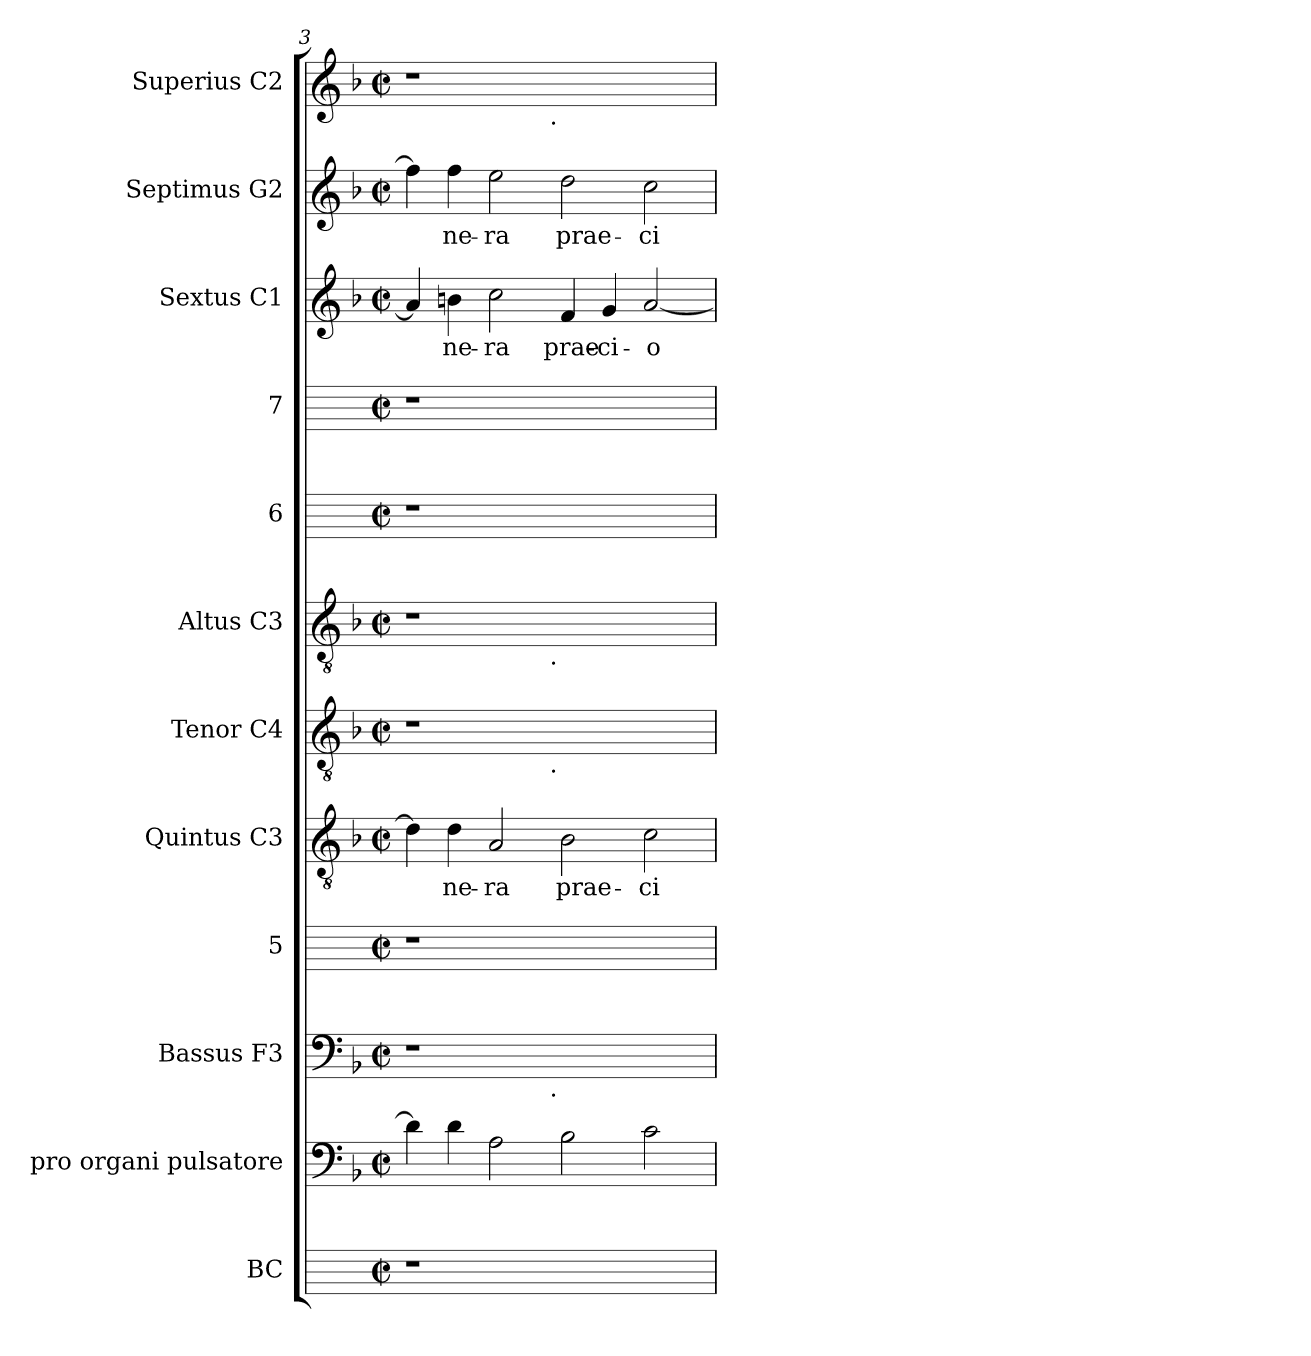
**kern	**kern	**kern	**kern	**kern	**text	**kern	**kern	**kern	**kern	**kern	**text	**kern	**text	**kern
*part12	*part11	*part10	*part9	*part8	*part8	*part7	*part6	*part5	*part4	*part3	*part3	*part2	*part2	*part1
*staff12	*staff11	*staff10	*staff9	*staff8	*staff8	*staff7	*staff6	*staff5	*staff4	*staff3	*staff3	*staff2	*staff2	*staff1
*I"BC	*I"pro organi  pulsatore	*I"Bassus  F3	*I"5	*I"Quintus  C3	*	*I"Tenor  C4	*I"Altus  C3	*I"6	*I"7	*I"Sextus  C1	*	*I"Septimus  G2	*	*I"Superius  C2
*I'BC	*	*I'B	*	*	*	*I'T	*I'A	*	*	*	*	*	*	*I'S
*	*clefF4	*clefF4	*	*clefGv2	*	*clefGv2	*clefGv2	*	*	*clefG2	*	*clefG2	*	*clefG2
*k[]	*k[b-]	*k[b-]	*k[]	*k[b-]	*	*k[b-]	*k[b-]	*k[]	*k[]	*k[b-]	*	*k[b-]	*	*k[b-]
*C:	*F:	*F:	*C:	*F:	*	*F:	*F:	*C:	*C:	*F:	*	*F:	*	*F:
*M2/2	*M2/2	*M2/2	*M2/2	*M2/2	*	*M2/2	*M2/2	*M2/2	*M2/2	*M2/2	*	*M2/2	*	*M2/2
*met(c|)	*met(c|)	*met(c|)	*met(c|)	*met(c|)	*	*met(c|)	*met(c|)	*met(c|)	*met(c|)	*met(c|)	*	*met(c|)	*	*met(c|)
=3	=3	=3	=3	=3	=3	=3	=3	=3	=3	=3	=3	=3	=3	=3
!	!	!	!	!	!LO:LY:b:cj	!	!	!	!	!	!LO:LY:b:cj	!	!LO:LY:b:cj	!
*	*	*^	*	*	*	*^	*^	*	*	*	*	*	*	*^
1r	4d\]	1r	2ryy	1r	4d\]	--	1r	2ryy	1r	2ryy	1r	1r	4a/]	--	4ff\]	--	1r	2ryy
!	!	!	!	!	!	!LO:LY:b:cj	!	!	!	!	!	!	!	!LO:LY:b:cj	!	!LO:LY:b:cj	!	!
.	4d\	.	.	.	4d\	-ne-	.	.	.	.	.	.	4bn\	-ne-	4ff\	-ne-	.	.
!	!	!	!	!	!	!LO:LY:b:cj	!	!	!	!	!	!	!	!LO:LY:b:cj	!	!LO:LY:b:cj	!	!
.	2A\	.	4...ryy	.	2A/	-ra	.	4...ryy	.	4...ryy	.	.	2cc\	-ra	2ee\	-ra	.	4...ryy
!	!	!	!	!	!	!	!	!	!	!	!	!	!	!	!	!	!	!LO:TX:b:t=.
!	!	!	!	!	!	!	!	!	!	!LO:TX:b:t=.	!	!	!	!	!	!	!	!
!	!	!	!	!	!	!	!	!LO:TX:b:t=.	!	!	!	!	!	!	!	!	!	!
!	!	!	!LO:TX:b:t=.	!	!	!	!	!	!	!	!	!	!	!	!	!	!	!
.	.	.	1ryy	.	.	.	.	1ryy	.	1ryy	.	.	.	.	.	.	.	1ryy
!	!	!	!	!	!	!LO:LY:b:cj	!	!	!	!	!	!	!	!LO:LY:b:cj	!	!LO:LY:b:cj	!	!
1ryy	2B-\	1ryy	.	1ryy	2B-\	prae-	1ryy	.	1ryy	.	1ryy	1ryy	4f/	prae-	2dd\	prae-	1ryy	.
!	!	!	!	!	!	!	!	!	!	!	!	!	!	!LO:LY:b:cj	!	!	!	!
.	.	.	.	.	.	.	.	.	.	.	.	.	4g/	-ci-	.	.	.	.
!	!	!	!	!	!	!LO:LY:b:cj	!	!	!	!	!	!	!	!LO:LY:b:cj	!	!LO:LY:b:cj	!	!
.	2c\	.	.	.	2c\	-ci-	.	.	.	.	.	.	[<2a/	-o-	2cc\	-ci-	.	.
.	.	.	32ryy	.	.	.	.	32ryy	.	32ryy	.	.	.	.	.	.	.	32ryy
*	*	*	*	*	*	*	*v	*v	*	*	*	*	*	*	*	*	*v	*v
*	*	*v	*v	*	*	*	*	*v	*v	*	*	*	*	*	*	*
=	=	=	=	=	=	=	=	=	=	=	=	=	=	=
*-	*-	*-	*-	*-	*-	*-	*-	*-	*-	*-	*-	*-	*-	*-
